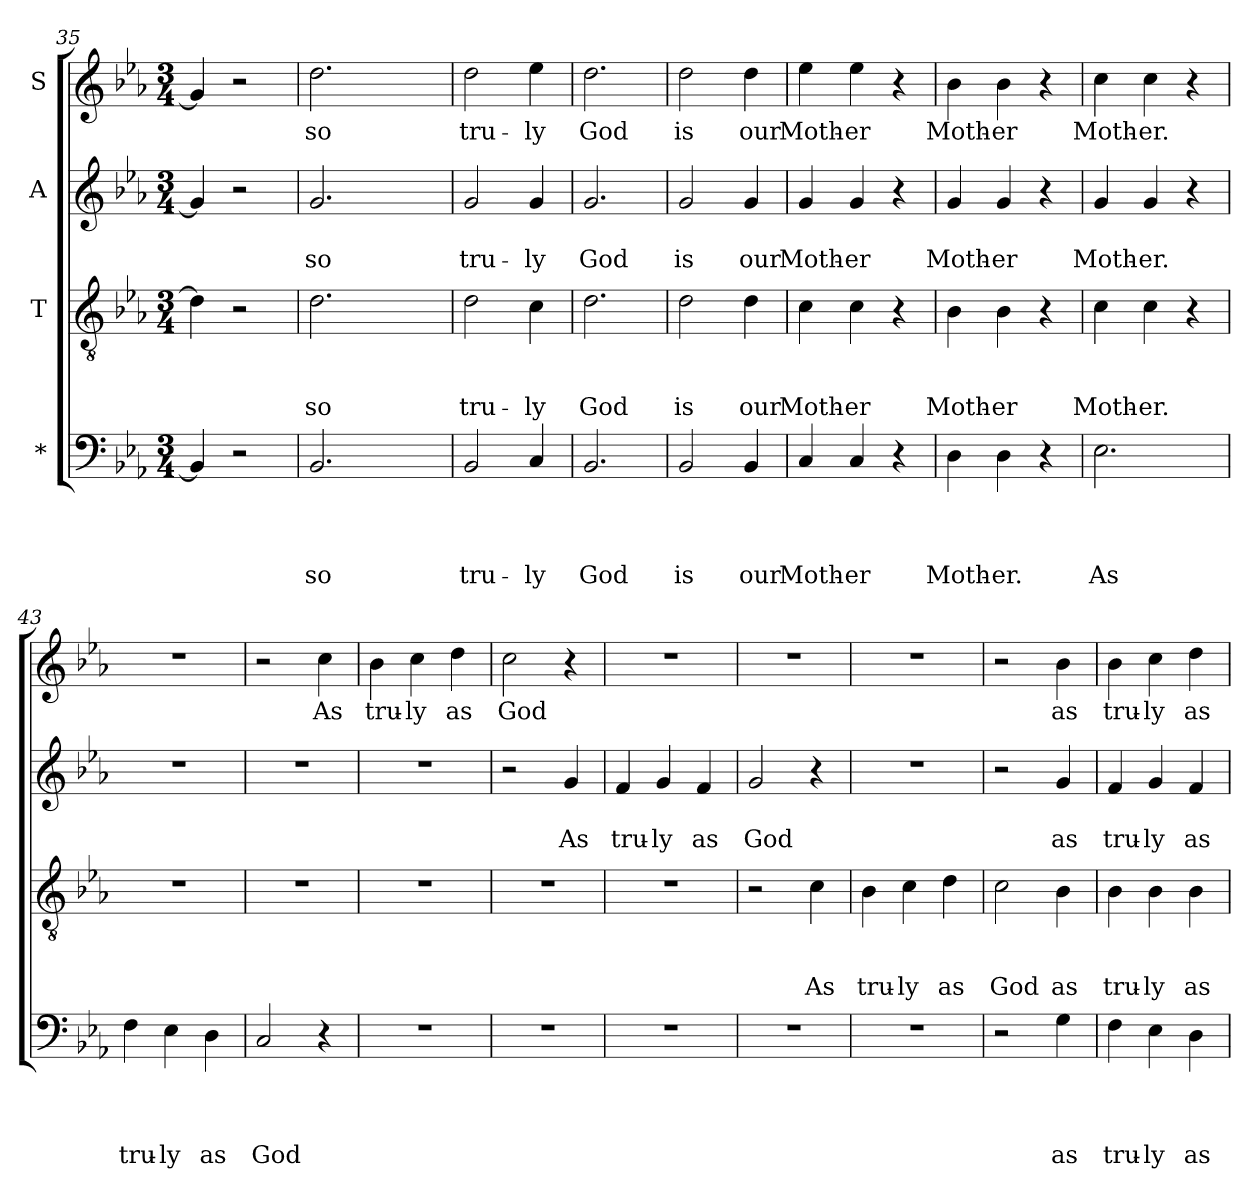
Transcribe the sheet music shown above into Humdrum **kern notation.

**kern	**text	**text	**text	**text	**kern	**text	**text	**text	**kern	**text	**text	**kern	**text
*part4	*part4	*part4	*part4	*part4	*part3	*part3	*part3	*part3	*part2	*part2	*part2	*part1	*part1
*staff4	*staff4	*staff4	*staff4	*staff4	*staff3	*staff3	*staff3	*staff3	*staff2	*staff2	*staff2	*staff1	*staff1
*I"*	*	*	*	*	*I"T	*	*	*	*I"A	*	*	*I"S	*
*clefF4	*	*	*	*	*clefGv2	*	*	*	*clefG2	*	*	*clefG2	*
*k[b-e-a-]	*	*	*	*	*k[b-e-a-]	*	*	*	*k[b-e-a-]	*	*	*k[b-e-a-]	*
*E-:	*	*	*	*	*E-:	*	*	*	*E-:	*	*	*E-:	*
*M3/4	*	*	*	*	*M3/4	*	*	*	*M3/4	*	*	*M3/4	*
=35	=35	=35	=35	=35	=35	=35	=35	=35	=35	=35	=35	=35	=35
4BB-/]	.	.	.	.	4d\]	.	.	.	4g/]	.	.	4g/]	.
2r	.	.	.	.	2r	.	.	.	2r	.	.	2r	.
=36	=36	=36	=36	=36	=36	=36	=36	=36	=36	=36	=36	=36	=36
!	!	!	!	!LO:LY:b	!	!	!	!LO:LY:b	!	!	!LO:LY:b	!	!LO:LY:b
*^	*	*	*	*	*^	*	*	*	*^	*	*	*^	*
2.BB-/	4ryy	.	.	.	so	2.d\	8.ryy	.	.	so	2.g/	4ryy	.	so	2.dd\	4ryy	so
.	.	.	.	.	.	.	2ryy	.	.	.	.	.	.	.	.	.	.
.	32ryy	.	.	.	.	.	.	.	.	.	.	32ryy	.	.	.	32ryy	.
.	4...ryy	.	.	.	.	.	.	.	.	.	.	4...ryy	.	.	.	4...ryy	.
.	.	.	.	.	.	.	16ryy	.	.	.	.	.	.	.	.	.	.
=37	=37	=37	=37	=37	=37	=37	=37	=37	=37	=37	=37	=37	=37	=37	=37	=37	=37
!	!	!	!	!	!LO:LY:b	!	!	!	!	!LO:LY:b	!	!	!	!LO:LY:b	!	!	!LO:LY:b
*v	*v	*	*	*	*	*	*	*	*	*	*v	*v	*	*	*v	*v	*
*	*	*	*	*	*v	*v	*	*	*	*	*	*	*	*
2BB-/	.	.	.	tru-	2d\	.	.	tru-	2g/	.	tru-	2dd\	tru-
!	!	!	!	!LO:LY:b	!	!	!	!LO:LY:b	!	!	!LO:LY:b	!	!LO:LY:b
4C/	.	.	.	-ly	4c\	.	.	-ly	4g/	.	-ly	4ee-\	-ly
=38	=38	=38	=38	=38	=38	=38	=38	=38	=38	=38	=38	=38	=38
!	!	!	!	!LO:LY:b	!	!	!	!LO:LY:b	!	!	!LO:LY:b	!	!LO:LY:b
2.BB-/	.	.	.	God	2.d\	.	.	God	2.g/	.	God	2.dd\	God
=39	=39	=39	=39	=39	=39	=39	=39	=39	=39	=39	=39	=39	=39
!	!	!	!	!LO:LY:b	!	!	!	!LO:LY:b	!	!	!LO:LY:b	!	!LO:LY:b
2BB-/	.	.	.	is	2d\	.	.	is	2g/	.	is	2dd\	is
!	!	!	!	!LO:LY:b	!	!	!	!LO:LY:b	!	!	!LO:LY:b	!	!LO:LY:b
4BB-/	.	.	.	our	4d\	.	.	our	4g/	.	our	4dd\	our
=40	=40	=40	=40	=40	=40	=40	=40	=40	=40	=40	=40	=40	=40
!	!	!	!	!LO:LY:b	!	!	!	!LO:LY:b	!	!	!LO:LY:b	!	!LO:LY:b
4C/	.	.	.	Moth-	4c\	.	.	Moth-	4g/	.	Moth-	4ee-\	Moth-
!	!	!	!	!LO:LY:b	!	!	!	!LO:LY:b	!	!	!LO:LY:b	!	!LO:LY:b
4C/	.	.	.	-er	4c\	.	.	-er	4g/	.	-er	4ee-\	-er
4r	.	.	.	.	4r	.	.	.	4r	.	.	4r	.
=41	=41	=41	=41	=41	=41	=41	=41	=41	=41	=41	=41	=41	=41
!	!	!	!	!LO:LY:b	!	!	!	!LO:LY:b	!	!	!LO:LY:b	!	!LO:LY:b
4D\	.	.	.	Moth-	4B-\	.	.	Moth-	4g/	.	Moth-	4b-\	Moth-
!	!	!	!	!LO:LY:b	!	!	!	!LO:LY:b	!	!	!LO:LY:b	!	!LO:LY:b
4D\	.	.	.	-er.	4B-\	.	.	-er	4g/	.	-er	4b-\	-er
4r	.	.	.	.	4r	.	.	.	4r	.	.	4r	.
=42	=42	=42	=42	=42	=42	=42	=42	=42	=42	=42	=42	=42	=42
!	!	!	!	!LO:LY:b	!	!	!	!LO:LY:b	!	!	!LO:LY:b	!	!LO:LY:b
2.E-\	.	.	.	As	4c\	.	.	Moth-	4g/	.	Moth-	4cc\	Moth-
!	!	!	!	!	!	!	!	!LO:LY:b	!	!	!LO:LY:b	!	!LO:LY:b
.	.	.	.	.	4c\	.	.	-er.	4g/	.	-er.	4cc\	-er.
.	.	.	.	.	4r	.	.	.	4r	.	.	4r	.
!!LO:PB:g=z
=43	=43	=43	=43	=43	=43	=43	=43	=43	=43	=43	=43	=43	=43
!	!	!	!	!LO:LY:b	!LO:N:vis=1	!	!	!	!LO:N:vis=1	!	!	!LO:N:vis=1	!
4F\	.	.	.	tru-	2.r	.	.	.	2.r	.	.	2.r	.
!	!	!	!	!LO:LY:b	!	!	!	!	!	!	!	!	!
4E-\	.	.	.	-ly	.	.	.	.	.	.	.	.	.
!	!	!	!	!LO:LY:b	!	!	!	!	!	!	!	!	!
4D\	.	.	.	as	.	.	.	.	.	.	.	.	.
=44	=44	=44	=44	=44	=44	=44	=44	=44	=44	=44	=44	=44	=44
!	!	!	!	!LO:LY:b	!LO:N:vis=1	!	!	!	!LO:N:vis=1	!	!	!	!
2C/	.	.	.	God	2.r	.	.	.	2.r	.	.	2r	.
!	!	!	!	!	!	!	!	!	!	!	!	!	!LO:LY:b
4r	.	.	.	.	.	.	.	.	.	.	.	4cc\	As
=45	=45	=45	=45	=45	=45	=45	=45	=45	=45	=45	=45	=45	=45
!LO:N:vis=1	!	!	!	!	!LO:N:vis=1	!	!	!	!LO:N:vis=1	!	!	!	!LO:LY:b
2.r	.	.	.	.	2.r	.	.	.	2.r	.	.	4b-\	tru-
!	!	!	!	!	!	!	!	!	!	!	!	!	!LO:LY:b
.	.	.	.	.	.	.	.	.	.	.	.	4cc\	-ly
!	!	!	!	!	!	!	!	!	!	!	!	!	!LO:LY:b
.	.	.	.	.	.	.	.	.	.	.	.	4dd\	as
=46	=46	=46	=46	=46	=46	=46	=46	=46	=46	=46	=46	=46	=46
!LO:N:vis=1	!	!	!	!	!LO:N:vis=1	!	!	!	!	!	!	!	!LO:LY:b
2.r	.	.	.	.	2.r	.	.	.	2r	.	.	2cc\	God
!	!	!	!	!	!	!	!	!	!	!	!LO:LY:b	!	!
.	.	.	.	.	.	.	.	.	4g/	.	As	4r	.
=47	=47	=47	=47	=47	=47	=47	=47	=47	=47	=47	=47	=47	=47
!LO:N:vis=1	!	!	!	!	!LO:N:vis=1	!	!	!	!	!	!LO:LY:b	!LO:N:vis=1	!
2.r	.	.	.	.	2.r	.	.	.	4f/	.	tru-	2.r	.
!	!	!	!	!	!	!	!	!	!	!	!LO:LY:b	!	!
.	.	.	.	.	.	.	.	.	4g/	.	-ly	.	.
!	!	!	!	!	!	!	!	!	!	!	!LO:LY:b	!	!
.	.	.	.	.	.	.	.	.	4f/	.	as	.	.
=48	=48	=48	=48	=48	=48	=48	=48	=48	=48	=48	=48	=48	=48
!LO:N:vis=1	!	!	!	!	!	!	!	!	!	!	!LO:LY:b	!LO:N:vis=1	!
2.r	.	.	.	.	2r	.	.	.	2g/	.	God	2.r	.
!	!	!	!	!	!	!	!	!LO:LY:b	!	!	!	!	!
.	.	.	.	.	4c\	.	.	As	4r	.	.	.	.
=49	=49	=49	=49	=49	=49	=49	=49	=49	=49	=49	=49	=49	=49
!LO:N:vis=1	!	!	!	!	!	!	!	!LO:LY:b	!LO:N:vis=1	!	!	!LO:N:vis=1	!
2.r	.	.	.	.	4B-\	.	.	tru-	2.r	.	.	2.r	.
!	!	!	!	!	!	!	!	!LO:LY:b	!	!	!	!	!
.	.	.	.	.	4c\	.	.	-ly	.	.	.	.	.
!	!	!	!	!	!	!	!	!LO:LY:b	!	!	!	!	!
.	.	.	.	.	4d\	.	.	as	.	.	.	.	.
=50	=50	=50	=50	=50	=50	=50	=50	=50	=50	=50	=50	=50	=50
!	!	!	!	!	!	!	!	!LO:LY:b	!	!	!	!	!
2r	.	.	.	.	2c\	.	.	God	2r	.	.	2r	.
!	!	!	!	!LO:LY:b	!	!	!	!LO:LY:b	!	!	!LO:LY:b	!	!LO:LY:b
4G\	.	.	.	as	4B-\	.	.	as	4g/	.	as	4b-\	as
=51	=51	=51	=51	=51	=51	=51	=51	=51	=51	=51	=51	=51	=51
!	!	!	!	!LO:LY:b	!	!	!	!LO:LY:b	!	!	!LO:LY:b	!	!LO:LY:b
4F\	.	.	.	tru-	4B-\	.	.	tru-	4f/	.	tru-	4b-\	tru-
!	!	!	!	!LO:LY:b	!	!	!	!LO:LY:b	!	!	!LO:LY:b	!	!LO:LY:b
4E-\	.	.	.	-ly	4B-\	.	.	-ly	4g/	.	-ly	4cc\	-ly
!	!	!	!	!LO:LY:b	!	!	!	!LO:LY:b	!	!	!LO:LY:b	!	!LO:LY:b
4D\	.	.	.	as	4B-\	.	.	as	4f/	.	as	4dd\	as
=	=	=	=	=	=	=	=	=	=	=	=	=	=
*-	*-	*-	*-	*-	*-	*-	*-	*-	*-	*-	*-	*-	*-
